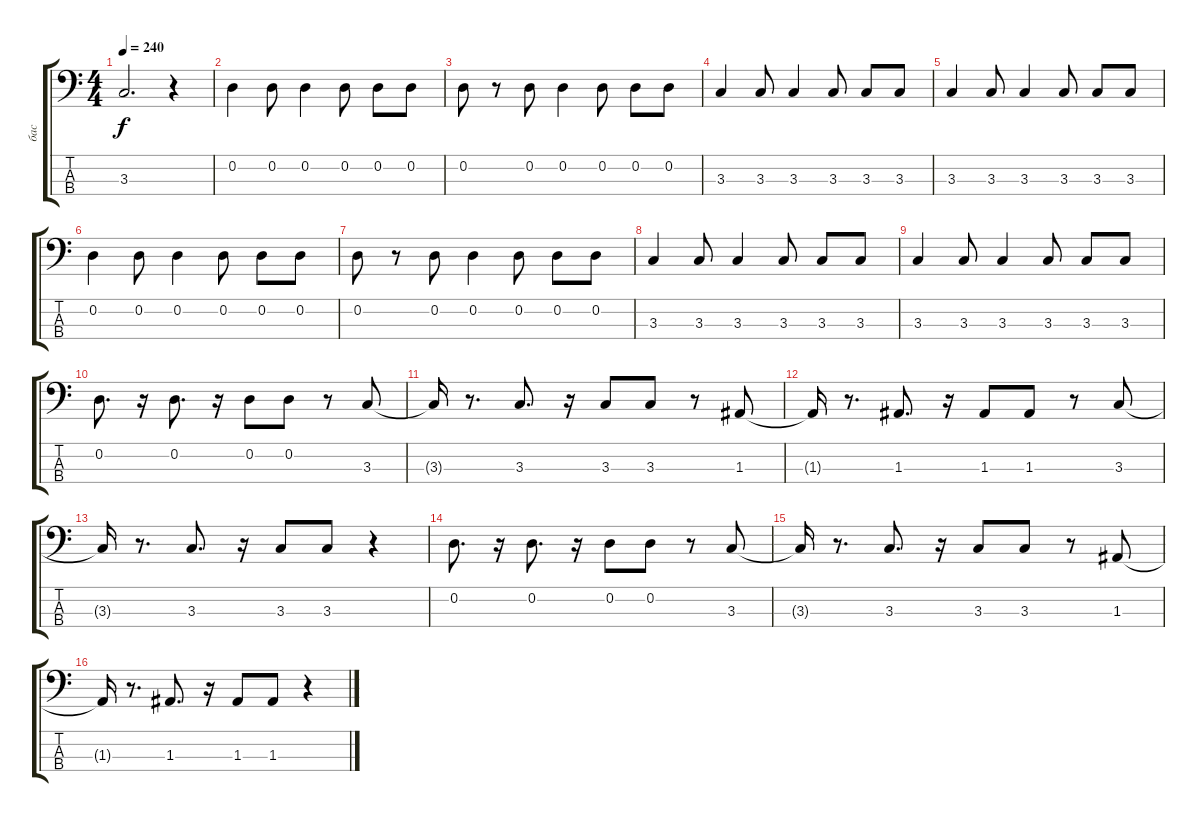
\track ("бас" "бас") {instrument electricbassfinger}
\staff {score tabs}
\tuning (G2 D2 A1 E1) {hide}
\ts (4 4)
\tempo 240
\clef f4
\ks c
3.3.2{d dy f} r.4 |
0.2.4 0.2.8 0.2.4 0.2.8 0.2.8 0.2.8 |
0.2.8 r.8 0.2.8 0.2.4 0.2.8 0.2.8 0.2.8 |
3.3.4 3.3.8 3.3.4 3.3.8 3.3.8 3.3.8 |
3.3.4 3.3.8 3.3.4 3.3.8 3.3.8 3.3.8 |
0.2.4 0.2.8 0.2.4 0.2.8 0.2.8 0.2.8 |
0.2.8 r.8 0.2.8 0.2.4 0.2.8 0.2.8 0.2.8 |
3.3.4 3.3.8 3.3.4 3.3.8 3.3.8 3.3.8 |
3.3.4 3.3.8 3.3.4 3.3.8 3.3.8 3.3.8 |
0.2.8{d} r.16 0.2.8{d} r.16 0.2.8 0.2.8 r.8 3.3.8 |
3.3{t}.16 r.8{d} 3.3.8{d} r.16 3.3.8 3.3.8 r.8 1.3.8 |
1.3{t}.16 r.8{d} 1.3.8{d} r.16 1.3.8 1.3.8 r.8 3.3.8 |
3.3{t}.16 r.8{d} 3.3.8{d} r.16 3.3.8 3.3.8 r.4 |
0.2.8{d} r.16 0.2.8{d} r.16 0.2.8 0.2.8 r.8 3.3.8 |
3.3{t}.16 r.8{d} 3.3.8{d} r.16 3.3.8 3.3.8 r.8 1.3.8 |
1.3{t}.16 r.8{d} 1.3.8{d} r.16 1.3.8 1.3.8 r.4
